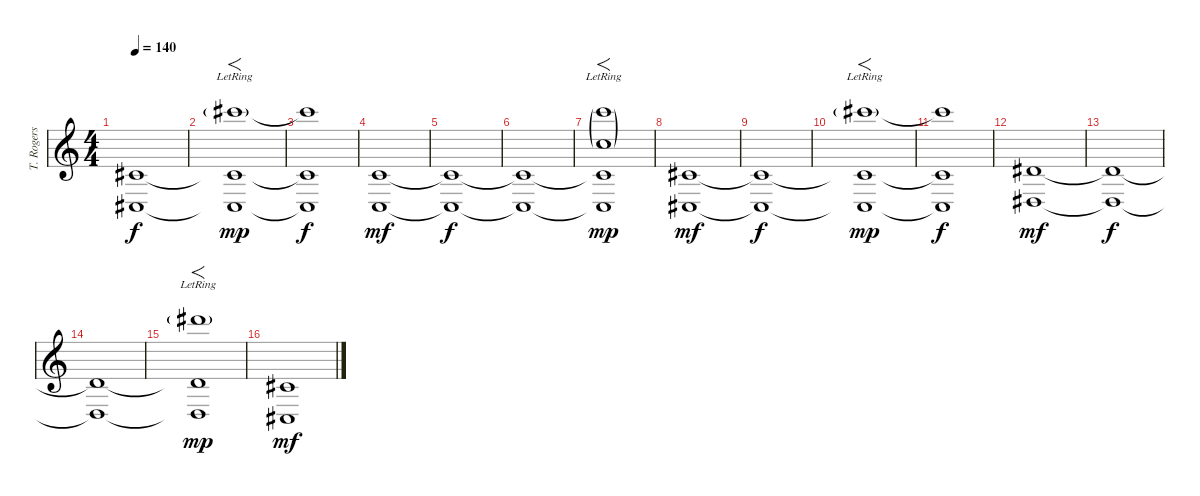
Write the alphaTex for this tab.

\track ("T. Rogers Keys" "T. Rogers ") {instrument pad2warm}
\staff {score}
\tuning (Db4 Ab3 E3 B2 Gb2 Db2) {hide}
\ts (4 4)
\tempo 140
\clef g2
\ks c
(9.3{t} 7.5{t}).1{dy f} |
(24.1{g lr} 9.3{t} 7.5{t}).1{f dy mp} |
(24.1{t} 9.3{t} 7.5{t}).1{dy f} |
(8.3 6.5).1{dy mf} |
(8.3{t} 6.5{t}).1{dy f} |
(8.3{t} 6.5{t}).1 |
(23.1{g lr} 16.2{g lr} 8.3{t} 6.5{t}).1{f dy mp} |
(9.3 7.5).1{dy mf} |
(9.3{t} 7.5{t}).1{dy f} |
(24.1{g lr} 9.3{t} 7.5{t}).1{f dy mp} |
(24.1{t} 9.3{t} 7.5{t}).1{dy f} |
(7.2 4.4).1{dy mf} |
(7.2{t} 4.4{t}).1{dy f} |
(7.2{t} 4.4{t}).1 |
(26.1{g lr} 7.2{t} 4.4{t}).1{f dy mp} |
(9.3 7.5).1{dy mf}
